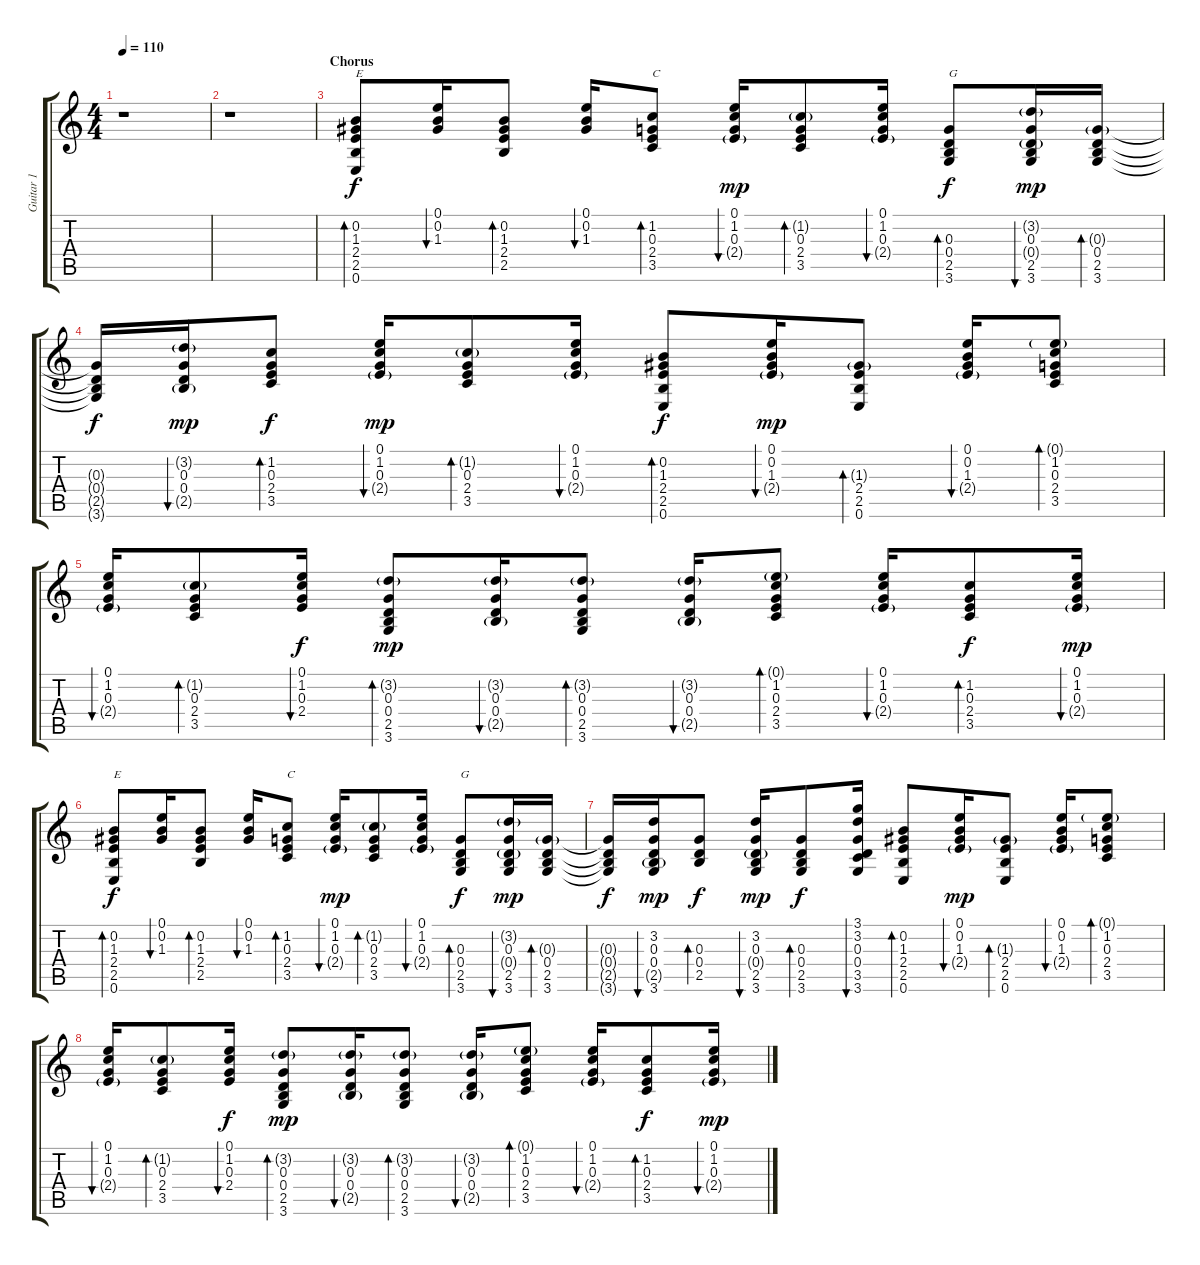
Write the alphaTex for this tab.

\track ("Guitar 1" "Guitar 1") {instrument acousticguitarnylon}
\staff {score tabs}
\tuning (E4 B3 G3 D3 A2 E2) {hide}
\ts (4 4)
\tempo 110
\clef g2
\ks c
r.1{dy f} |
r.1 |
\section ("" "Chorus")
(0.2 1.3 2.4 2.5 0.6).8{bd 60 txt "E" volume 16} (0.1 0.2 1.3).16{bu 60} (0.2 1.3 2.4 2.5).8{bd 60} (0.1 0.2 1.3).16{bu 60} (1.2 0.3 2.4 3.5).8{bd 60 txt "C"} (0.1 1.2 0.3 2.4{g}).16{bu 60 dy mp} (1.2{g} 0.3 2.4 3.5).8{bd 60} (0.1 1.2 0.3 2.4{g}).16{bu 60} (0.3 0.4 2.5 3.6).8{bd 60 txt "G" dy f} (3.2{g} 0.3 0.4{g} 2.5 3.6).16{bu 60 dy mp} (0.3{g} 0.4 2.5 3.6).16{bd 60} |
(0.3{t} 0.4{t} 2.5{t} 3.6{t}).16{dy f} (3.2{g} 0.3 0.4 2.5{g}).16{bu 60 dy mp} (1.2 0.3 2.4 3.5).8{bd 60 dy f} (0.1 1.2 0.3 2.4{g}).16{bu 60 dy mp} (1.2{g} 0.3 2.4 3.5).8{bd 60} (0.1 1.2 0.3 2.4{g}).16{bu 60} (0.2 1.3 2.4 2.5 0.6).8{bd 60 dy f} (0.1 0.2 1.3 2.4{g}).16{bu 60 dy mp} (1.3{g} 2.4 2.5 0.6).8{bd 60} (0.1 0.2 1.3 2.4{g}).16{bu 60} (0.1{g} 1.2 0.3 2.4 3.5).8{bd 60} |
(0.1 1.2 0.3 2.4{g}).16{bu 60} (1.2{g} 0.3 2.4 3.5).8{bd 60} (0.1 1.2 0.3 2.4).16{bu 60 dy f} (3.2{g} 0.3 0.4 2.5 3.6).8{bd 60 dy mp} (3.2{g} 0.3 0.4 2.5{g}).16{bu 60} (3.2{g} 0.3 0.4 2.5 3.6).8{bd 60} (3.2{g} 0.3 0.4 2.5{g}).16{bu 60} (0.1{g} 1.2 0.3 2.4 3.5).8{bd 60} (0.1 1.2 0.3 2.4{g}).16{bu 60} (1.2 0.3 2.4 3.5).8{bd 60 dy f} (0.1 1.2 0.3 2.4{g}).16{bu 60 dy mp} |
(0.2 1.3 2.4 2.5 0.6).8{bd 60 txt "E" dy f volume 16} (0.1 0.2 1.3).16{bu 60} (0.2 1.3 2.4 2.5).8{bd 60} (0.1 0.2 1.3).16{bu 60} (1.2 0.3 2.4 3.5).8{bd 60 txt "C"} (0.1 1.2 0.3 2.4{g}).16{bu 60 dy mp} (1.2{g} 0.3 2.4 3.5).8{bd 60} (0.1 1.2 0.3 2.4{g}).16{bu 60} (0.3 0.4 2.5 3.6).8{bd 60 txt "G" dy f} (3.2{g} 0.3 0.4{g} 2.5 3.6).16{bu 60 dy mp} (0.3{g} 0.4 2.5 3.6).16{bd 60} |
(0.3{t} 0.4{t} 2.5{t} 3.6{t}).16{dy f} (3.2 0.3 0.4 2.5{g} 3.6).16{bu 60 dy mp} (0.3 0.4 2.5).8{bd 60 dy f} (3.2 0.3 0.4{g} 2.5 3.6).16{bu 60 dy mp} (0.3 0.4 2.5 3.6).8{bd 60 dy f} (3.1 3.2 0.3 0.4 3.5 3.6).16{bu 60} (0.2 1.3 2.4 2.5 0.6).8{bd 60} (0.1 0.2 1.3 2.4{g}).16{bu 60 dy mp} (1.3{g} 2.4 2.5 0.6).8{bd 60} (0.1 0.2 1.3 2.4{g}).16{bu 60} (0.1{g} 1.2 0.3 2.4 3.5).8{bd 60} |
(0.1 1.2 0.3 2.4{g}).16{bu 60} (1.2{g} 0.3 2.4 3.5).8{bd 60} (0.1 1.2 0.3 2.4).16{bu 60 dy f} (3.2{g} 0.3 0.4 2.5 3.6).8{bd 60 dy mp} (3.2{g} 0.3 0.4 2.5{g}).16{bu 60} (3.2{g} 0.3 0.4 2.5 3.6).8{bd 60} (3.2{g} 0.3 0.4 2.5{g}).16{bu 60} (0.1{g} 1.2 0.3 2.4 3.5).8{bd 60} (0.1 1.2 0.3 2.4{g}).16{bu 60} (1.2 0.3 2.4 3.5).8{bd 60 dy f} (0.1 1.2 0.3 2.4{g}).16{bu 60 dy mp}
